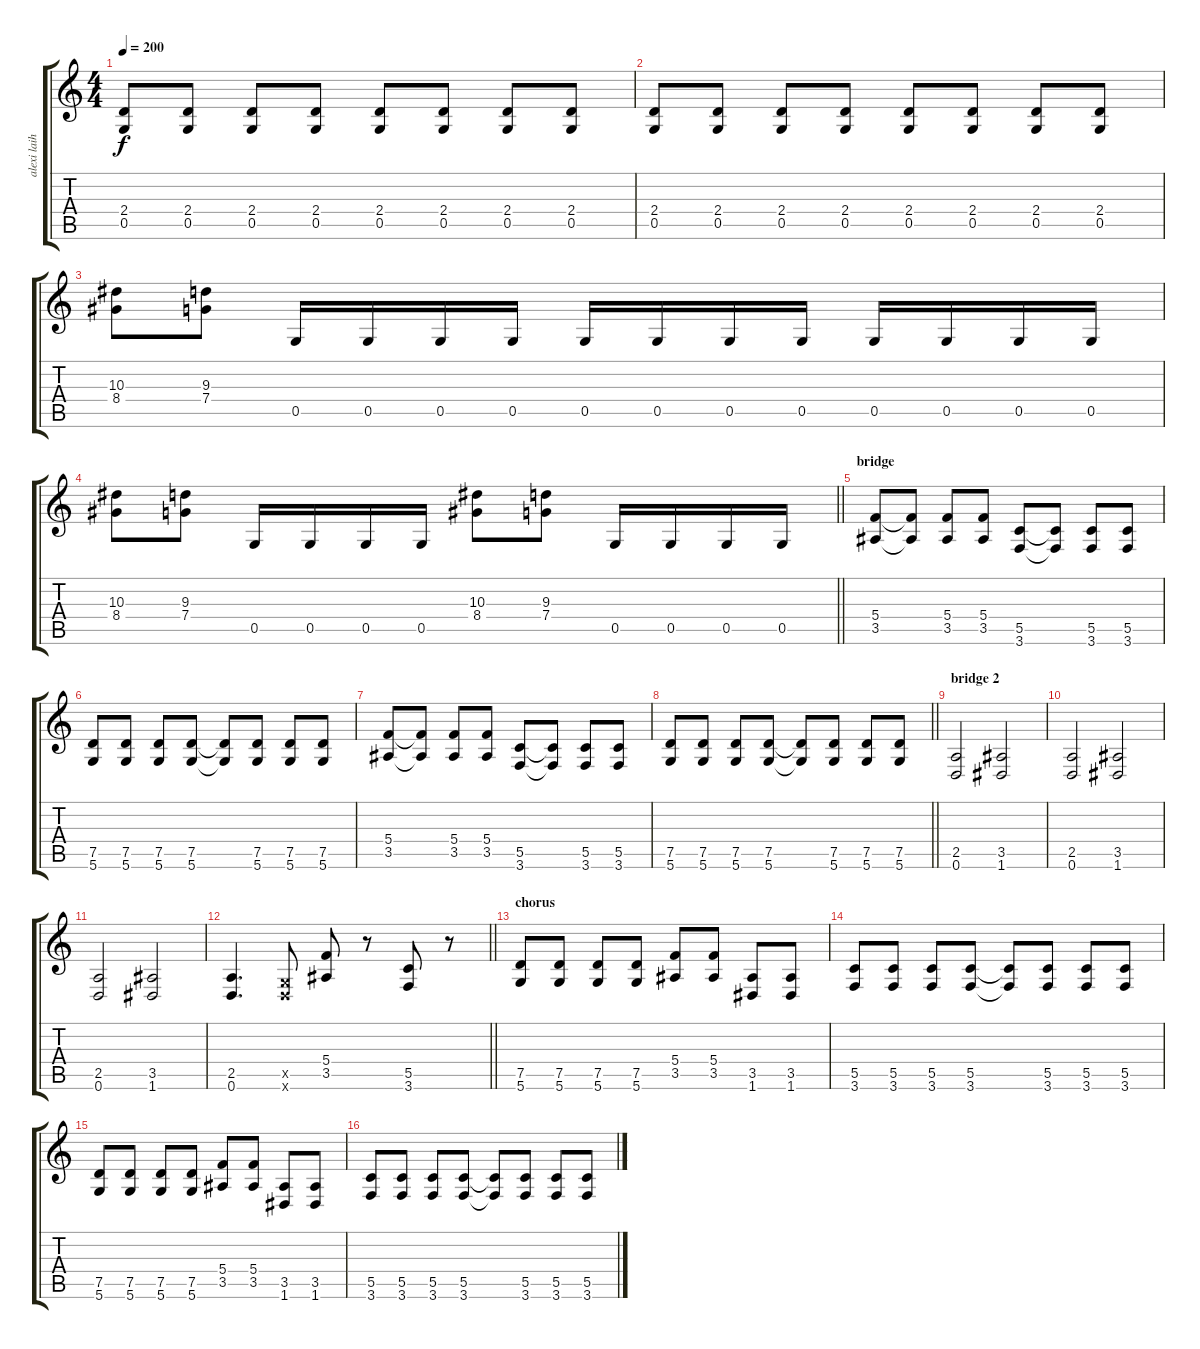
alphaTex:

\track ("alexi laiho" "alexi laih") {instrument distortionguitar}
\staff {score tabs}
\tuning (D4 A3 F3 C3 G2 D2) {hide}
\ts (4 4)
\tempo 200
\clef g2
\ks c
(2.4 0.5).8{dy f} (2.4 0.5).8 (2.4 0.5).8 (2.4 0.5).8 (2.4 0.5).8 (2.4 0.5).8 (2.4 0.5).8 (2.4 0.5).8 |
(2.4 0.5).8 (2.4 0.5).8 (2.4 0.5).8 (2.4 0.5).8 (2.4 0.5).8 (2.4 0.5).8 (2.4 0.5).8 (2.4 0.5).8 |
(10.3 8.4).8 (9.3 7.4).8 0.5.16 0.5.16 0.5.16 0.5.16 0.5.16 0.5.16 0.5.16 0.5.16 0.5.16 0.5.16 0.5.16 0.5.16 |
\barLineRight lightlight
(10.3 8.4).8 (9.3 7.4).8 0.5.16 0.5.16 0.5.16 0.5.16 (10.3 8.4).8 (9.3 7.4).8 0.5.16 0.5.16 0.5.16 0.5.16 |
\section ("" "bridge")
(5.4 3.5).8 (5.4{t} 3.5{t}).8 (5.4 3.5).8 (5.4 3.5).8 (5.5 3.6).8 (5.5{t} 3.6{t}).8 (5.5 3.6).8 (5.5 3.6).8 |
(7.5 5.6).8 (7.5 5.6).8 (7.5 5.6).8 (7.5 5.6).8 (7.5{t} 5.6{t}).8 (7.5 5.6).8 (7.5 5.6).8 (7.5 5.6).8 |
(5.4 3.5).8 (5.4{t} 3.5{t}).8 (5.4 3.5).8 (5.4 3.5).8 (5.5 3.6).8 (5.5{t} 3.6{t}).8 (5.5 3.6).8 (5.5 3.6).8 |
\barLineRight lightlight
(7.5 5.6).8 (7.5 5.6).8 (7.5 5.6).8 (7.5 5.6).8 (7.5{t} 5.6{t}).8 (7.5 5.6).8 (7.5 5.6).8 (7.5 5.6).8 |
\section ("" "bridge 2")
(2.5 0.6).2 (3.5 1.6).2 |
(2.5 0.6).2 (3.5 1.6).2 |
(2.5 0.6).2 (3.5 1.6).2 |
\barLineRight lightlight
(2.5 0.6).4{d} (0.5{x} 0.6{x}).8 (5.4 3.5).8 r.8 (5.5 3.6).8 r.8 |
\section ("" "chorus")
(7.5 5.6).8 (7.5 5.6).8 (7.5 5.6).8 (7.5 5.6).8 (5.4 3.5).8 (5.4 3.5).8 (3.5 1.6).8 (3.5 1.6).8 |
(5.5 3.6).8 (5.5 3.6).8 (5.5 3.6).8 (5.5 3.6).8 (5.5{t} 3.6{t}).8 (5.5 3.6).8 (5.5 3.6).8 (5.5 3.6).8 |
(7.5 5.6).8 (7.5 5.6).8 (7.5 5.6).8 (7.5 5.6).8 (5.4 3.5).8 (5.4 3.5).8 (3.5 1.6).8 (3.5 1.6).8 |
(5.5 3.6).8 (5.5 3.6).8 (5.5 3.6).8 (5.5 3.6).8 (5.5{t} 3.6{t}).8 (5.5 3.6).8 (5.5 3.6).8 (5.5 3.6).8
